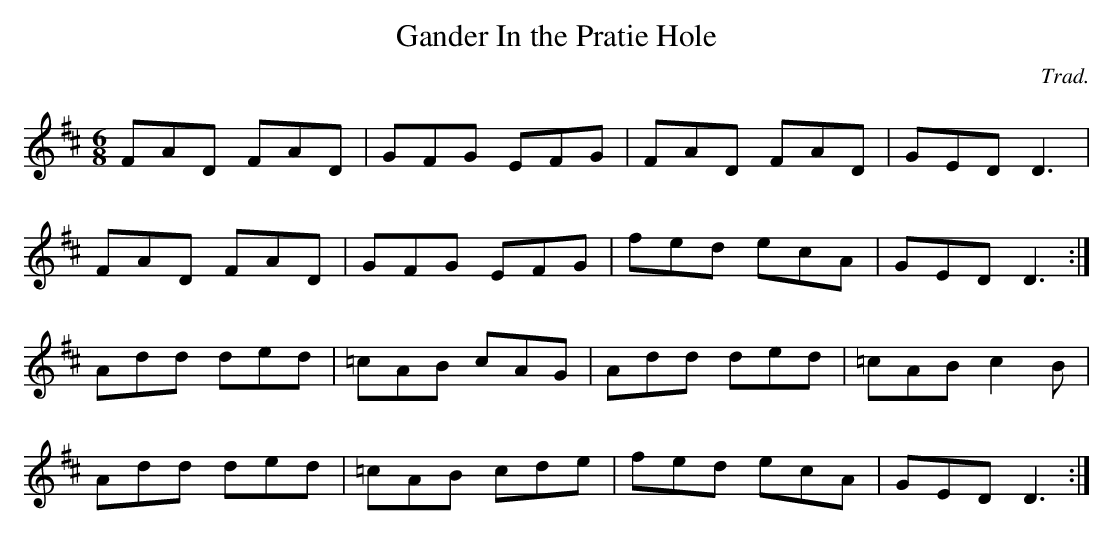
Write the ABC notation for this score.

X:1
T:Gander In the Pratie Hole
C:Trad.
M:6/8
L:1/8
K:D
FAD FAD|GFG EFG|FAD FAD|GED D3|
FAD FAD|GFG EFG|fed ecA|GED D3:|
Add ded|=cAB cAG|Add ded|=cAB c2 B|
Add ded|=cAB cde|fed ecA|GED D3:|]
